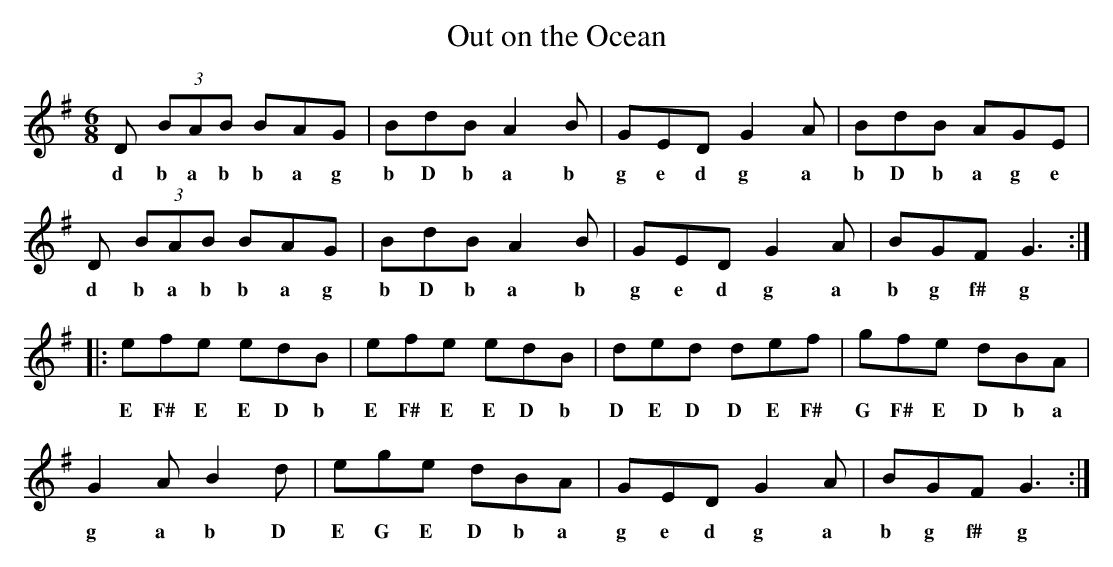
X:1
T:Out on the Ocean
M:6/8
K:G
D (3BAB BAG|BdB A2B|GED G2A|BdB AGE|
w:d b a b b a g b D b a b g e d g a b D b a g e
D (3BAB BAG|BdB A2B|GED G2A| BGF G3:|
w: d b a b b a g b D b a b g e d g a b g f# g
|:efe edB|efe edB|ded def|gfe dBA|
w:E F# E E D b E F# E E D b D E D D E F# G F# E D b a
G2A B2d|ege dBA|GED G2A| BGF G3:|
w:g a b D E G E D b a g e d g a b g f# g
